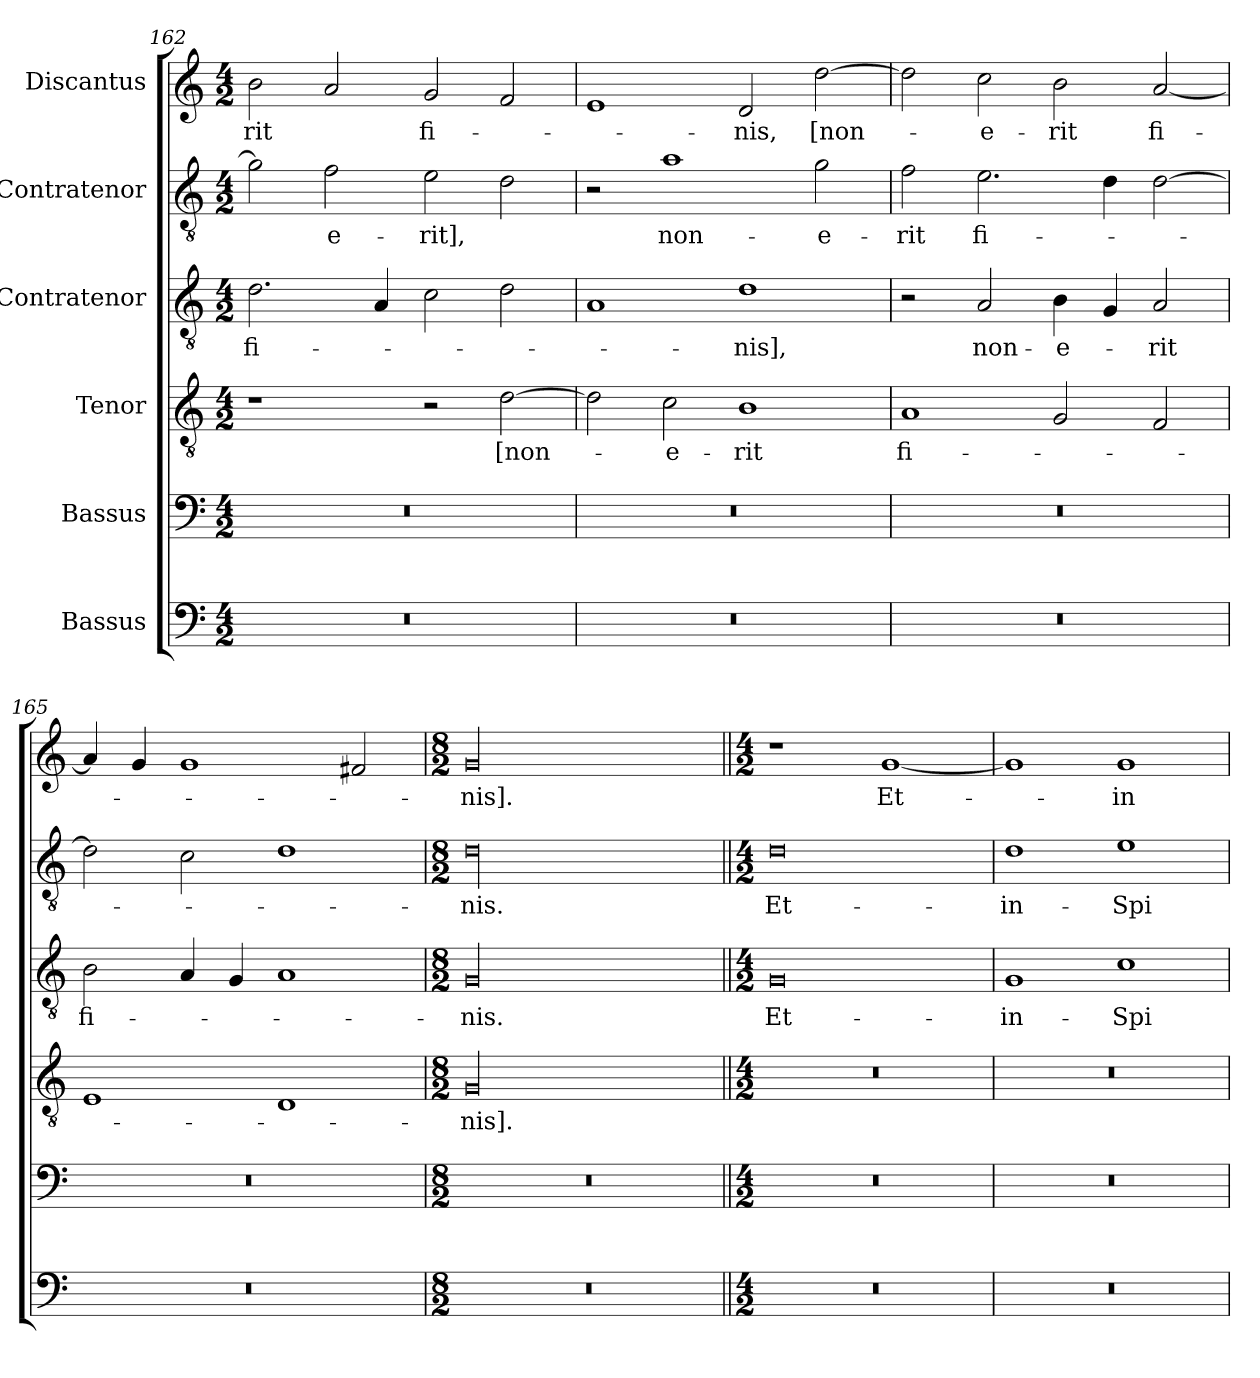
**kern	**kern	**kern	**text	**kern	**text	**kern	**text	**kern	**text
*part6	*part5	*part4	*part4	*part3	*part3	*part2	*part2	*part1	*part1
*staff6	*staff5	*staff4	*staff4	*staff3	*staff3	*staff2	*staff2	*staff1	*staff1
*I"Bassus	*I"Bassus	*I"Tenor	*	*I"Contratenor	*	*I"Contratenor	*	*I"Discantus	*
*clefF4	*clefF4	*clefGv2	*	*clefGv2	*	*clefGv2	*	*clefG2	*
*k[]	*k[]	*k[]	*	*k[]	*	*k[]	*	*k[]	*
*M4/2	*M4/2	*M4/2	*	*M4/2	*	*M4/2	*	*M4/2	*
=162	=162	=162	=162	=162	=162	=162	=162	=162	=162
0r	0r	1r	.	2.d\	fi-	2g\]	.	2b\	-rit
.	.	.	.	.	.	2f\	e-	2a/	.
.	.	.	.	4A/	.	.	.	.	.
.	.	2r	.	2c\	.	2e\	-rit],	2g/	fi-
.	.	[2d\	[non-	2d\	.	2d\	.	2f/	.
=163	=163	=163	=163	=163	=163	=163	=163	=163	=163
0r	0r	2d\]	.	1A/	.	2r	.	1e/	.
.	.	2c\	e-	.	.	1a\	non-	.	.
.	.	1B\	-rit	1d\	-nis],	.	.	2d/	-nis,
.	.	.	.	.	.	2g\	e-	[2dd\	[non-
=164	=164	=164	=164	=164	=164	=164	=164	=164	=164
0r	0r	1A/	fi-	2r	.	2f\	-rit	2dd\]	.
.	.	.	.	2A/	non-	2.e\	fi-	2cc\	e-
.	.	2G/	.	4B\	e-	.	.	2b\	-rit
.	.	.	.	4G/	.	4d\	.	.	.
.	.	2F/	.	2A/	-rit	[2d\	.	[2a/	fi-
=165	=165	=165	=165	=165	=165	=165	=165	=165	=165
0r	0r	1E/	.	2B\	fi-	2d\]	.	4a/]	.
.	.	.	.	.	.	.	.	4g/	.
.	.	.	.	4A/	.	2c\	.	1g/	.
.	.	.	.	4G/	.	.	.	.	.
.	.	1D/	.	1A/	.	1d\	.	.	.
.	.	.	.	.	.	.	.	2f#X/	.
=166	=166	=166	=166	=166	=166	=166	=166	=166	=166
*M8/2	*M8/2	*M8/2	*	*M8/2	*	*M8/2	*	*M8/2	*
00r	00r	00G/	-nis].	00G/	-nis.	00d\	-nis.	00g/	-nis].
=167||	=167||	=167||	=167||	=167||	=167||	=167||	=167||	=167||	=167||
*M4/2	*M4/2	*M4/2	*	*M4/2	*	*M4/2	*	*M4/2	*
0r	0r	0r	.	0G/	Et-	0d\	Et-	1r	.
.	.	.	.	.	.	.	.	[1g/	Et-
=168	=168	=168	=168	=168	=168	=168	=168	=168	=168
0r	0r	0r	.	1G/	in-	1d\	in-	1g/]	.
.	.	.	.	1c\	Spi-	1e\	Spi-	1g/	in-
=	=	=	=	=	=	=	=	=	=
*-	*-	*-	*-	*-	*-	*-	*-	*-	*-
